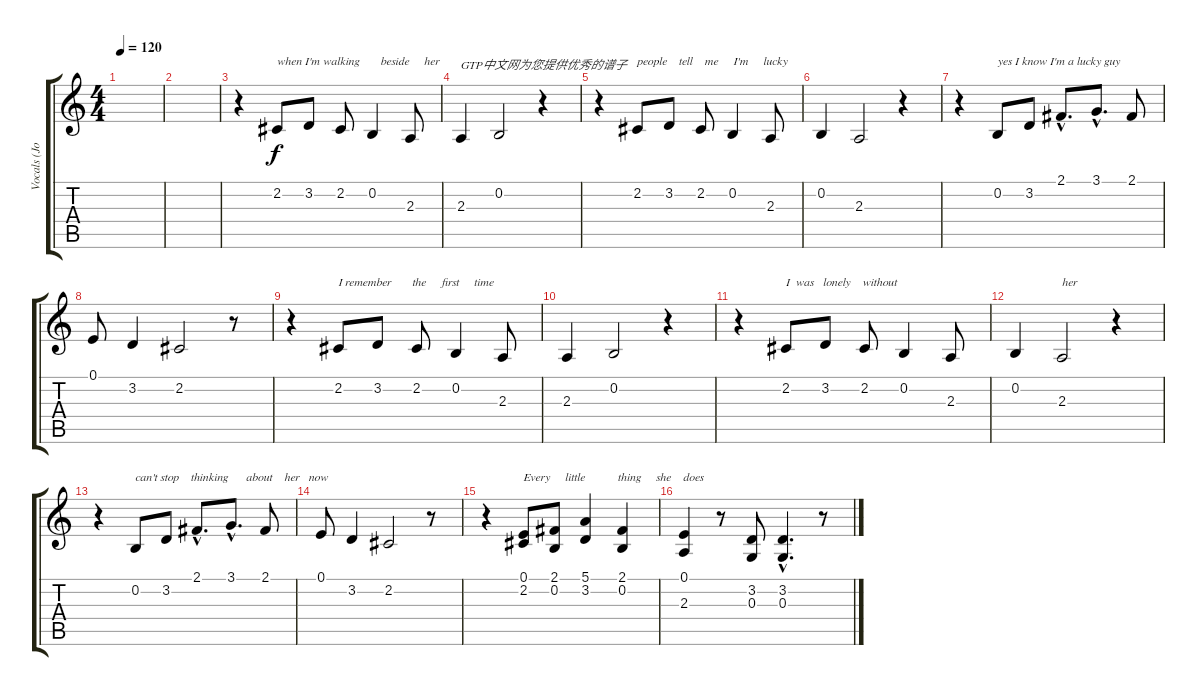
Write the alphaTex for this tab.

\track ("Vocals (John & Paul)" "Vocals (Jo") {instrument tenorsax}
\staff {score tabs}
\tuning (E4 B3 G3 D3 A2 E2) {hide}
\ts (4 4)
\tempo 120
\clef g2
\ks c
|
|
r.4 2.2.8{txt "when I'm walking       beside     her"} 3.2.8 2.2.8 0.2.4 2.3.8 |
2.3.4{txt "GTP中文网为您提供优秀的谱子"} 0.2.2 r.4 |
r.4 2.2.8{txt "people    tell    me     I'm     lucky"} 3.2.8 2.2.8 0.2.4 2.3.8 |
0.2.4 2.3.2 r.4 |
r.4 0.2.8{txt "yes I know I'm a lucky guy"} 3.2.8 2.1{hac}.8{d} 3.1{hac}.8{d} 2.1.8 |
0.1.8 3.2.4 2.2.2 r.8 |
r.4 2.2.8{txt "I remember       the     first     time"} 3.2.8 2.2.8 0.2.4 2.3.8 |
2.3.4 0.2.2 r.4 |
r.4 2.2.8{txt "I  was   lonely    without     "} 3.2.8 2.2.8 0.2.4 2.3.8 |
0.2.4 2.3.2{txt "her"} r.4 |
r.4 0.2.8{txt "can't stop    thinking      about    her   now"} 3.2.8 2.1{hac}.8{d} 3.1{hac}.8{d} 2.1.8 |
0.1.8 3.2.4 2.2.2 r.8 |
r.4 (0.1 2.2).8{txt "Every     little           thing     she    does  "} (2.1 0.2).8 (5.1 3.2).4 (2.1 0.2).4 |
(0.1 2.3).4 r.8 (3.2 0.3).8 (3.2{hac} 0.3{hac}).4{d} r.8
